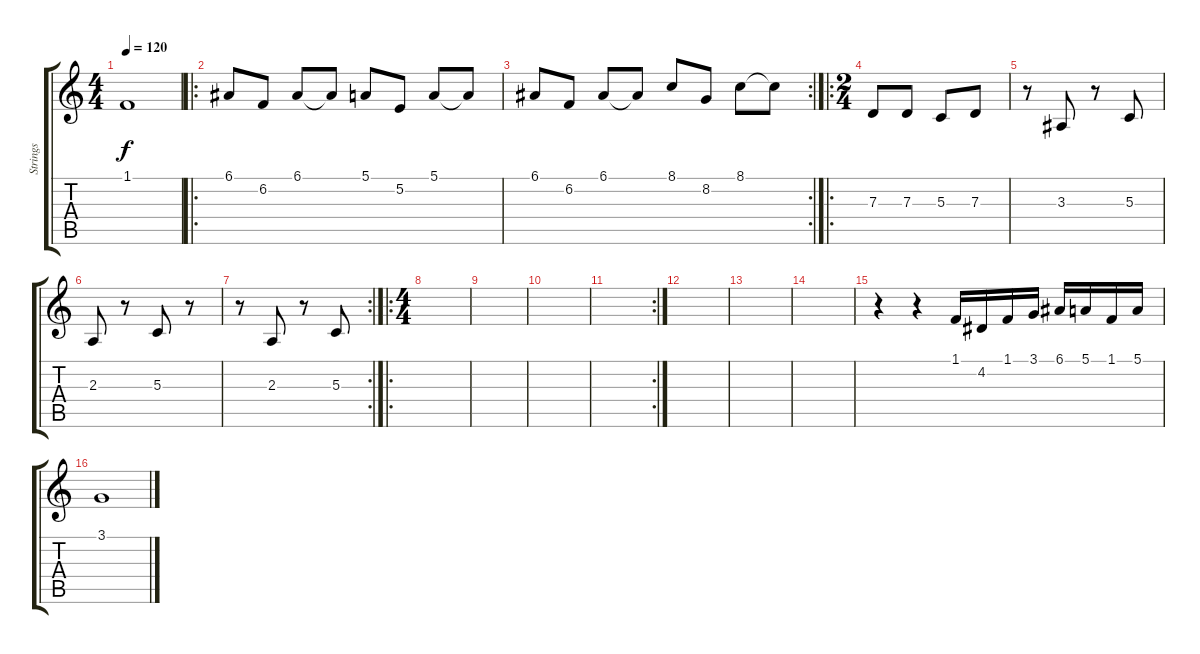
\track ("Strings" "Strings") {instrument stringensemble1}
\staff {score tabs}
\tuning (E4 B3 G3 D3 A2 E2) {hide}
\ts (4 4)
\tempo 120
\clef g2
\ks c
1.1{t}.1{dy f} |
\ro
6.1.8 6.2.8 6.1.8 6.1{t}.8 5.1.8 5.2.8 5.1.8 5.1{t}.8 |
\rc 2
6.1.8 6.2.8 6.1.8 6.1{t}.8 8.1.8 8.2.8 8.1.8 8.1{t}.8 |
\ro
\ts (2 4)
7.3.8 7.3.8 5.3.8 7.3.8 |
r.8 3.3.8 r.8 5.3.8 |
2.3.8 r.8 5.3.8 r.8 |
\rc 2
r.8 2.3.8 r.8 5.3.8 |
\ro
\ts (4 4)
|
|
|
\rc 2
|
|
|
|
r.4 r.4 1.1.16 4.2.16 1.1.16 3.1.16 6.1.16 5.1.16 1.1.16 5.1.16 |
3.1.1
